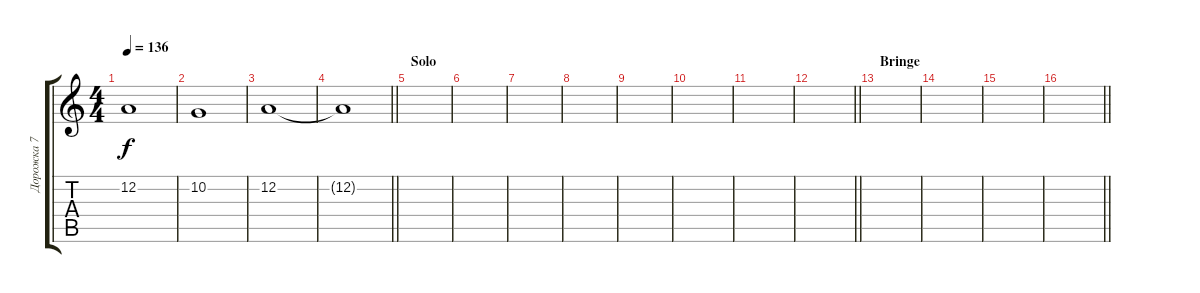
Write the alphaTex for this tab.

\track ("Дорожка 7" "Дорожка 7") {instrument cello}
\staff {score tabs}
\tuning (D4 A3 F3 C3 G2 D2) {hide}
\ts (4 4)
\tempo 136
\clef g2
\ks c
12.2.1{dy f} |
10.2.1 |
12.2.1 |
\barLineRight lightlight
12.2{t}.1 |
\section ("" "Solo")
|
|
|
|
|
|
|
\barLineRight lightlight
|
\section ("" "Bringe")
|
|
|
\barLineRight lightlight
